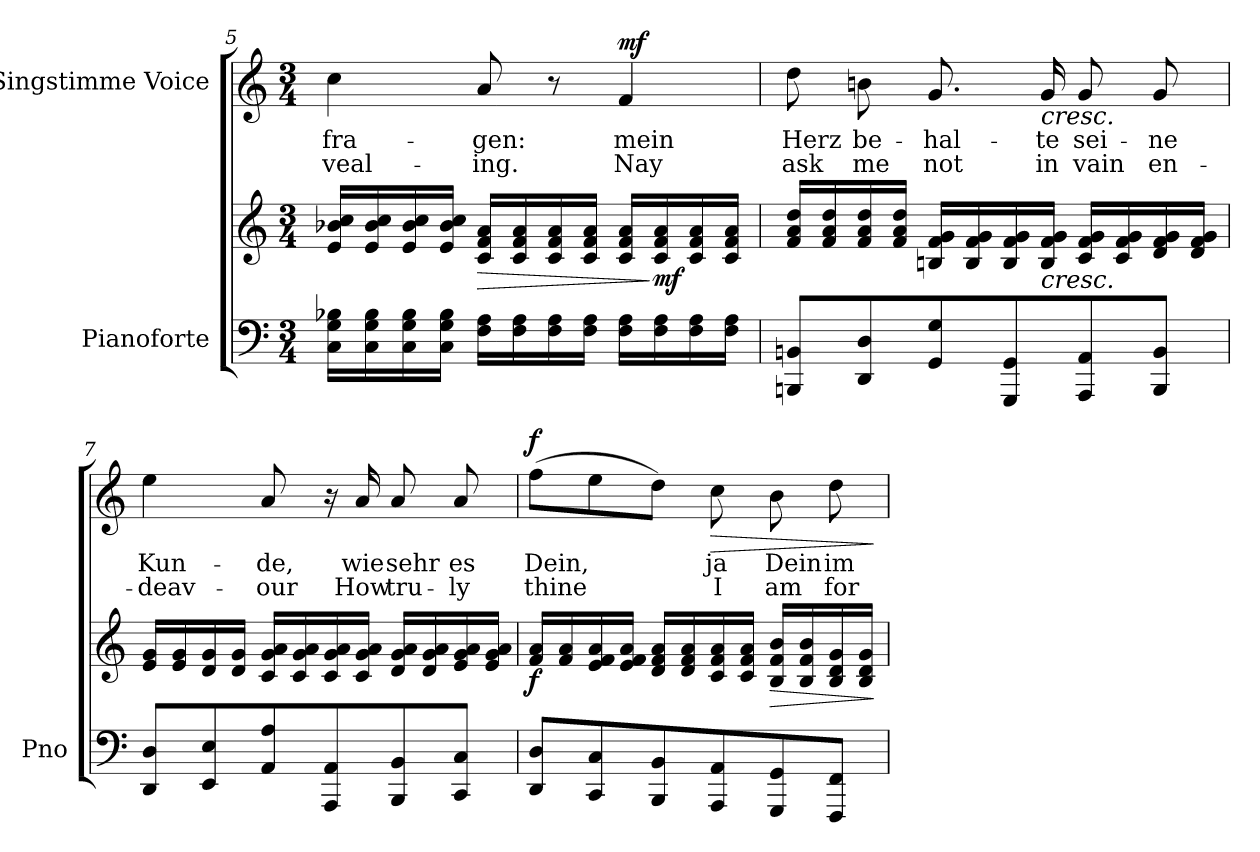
**kern	**kern	**dynam	**kern	**text	**text	**dynam
*part2	*part2	*part2	*part1	*part1	*part1	*part1
*staff3	*staff2	*staff2/3	*staff1	*staff1	*staff1	*staff1
*I"Pianoforte	*	*	*I"Singstimme Voice	*	*	*
*I'Pno	*	*	*	*	*	*
!!LO:LB:g=z
*clefF4	*clefG2	*	*clefG2	*	*	*
*k[]	*k[]	*	*k[]	*	*	*
*M3/4	*M3/4	*	*M3/4	*	*	*
=5	=5	=5	=5	=5	=5	=5
!	!	!	!	!LO:LY:b	!LO:LY:b	!
16C\ 16G\ 16B-X\LL	16e/ 16b-X/ 16cc/LL	.	4cc\	fra-	-veal-	.
16C\ 16G\ 16B-\	16e/ 16b-/ 16cc/	.	.	.	.	.
16C\ 16G\ 16B-\	16e/ 16b-/ 16cc/	.	.	.	.	.
16C\ 16G\ 16B-\JJ	16e/ 16b-/ 16cc/JJ	.	.	.	.	.
!	!	!LO:HP:b	!	!LO:LY:b	!LO:LY:b	!
16F\ 16A\LL	16c/ 16f/ 16a/LL	>	8a/	-gen:	-ing.	.
16F\ 16A\	16c/ 16f/ 16a/	.	.	.	.	.
16F\ 16A\	16c/ 16f/ 16a/	.	8r	.	.	.
16F\ 16A\JJ	16c/ 16f/ 16a/JJ	.	.	.	.	.
!	!	!	!	!LO:LY:b	!LO:LY:b	!LO:DY:b
16F\ 16A\LL	16c/ 16f/ 16a/LL	.	4f/	mein	Nay	mf
!	!	!LO:DY:n=1:b	!	!	!	!
16F\ 16A\	16c/ 16f/ 16a/	] mf	.	.	.	.
16F\ 16A\	16c/ 16f/ 16a/	.	.	.	.	.
16F\ 16A\JJ	16c/ 16f/ 16a/JJ	.	.	.	.	.
!!LO:PB:g=z
=6	=6	=6	=6	=6	=6	=6
!	!	!	!	!LO:LY:b	!LO:LY:b	!
8BBBn/ 8BBn/L	16f/ 16a/ 16dd/LL	.	8dd\	Herz	ask	.
.	16f/ 16a/ 16dd/	.	.	.	.	.
!	!	!	!	!LO:LY:b	!LO:LY:b	!
8DD/ 8D/	16f/ 16a/ 16dd/	.	8bn\	be-	me	.
.	16f/ 16a/ 16dd/JJ	.	.	.	.	.
!	!	!	!	!LO:LY:b	!LO:LY:b	!
8GG/ 8G/	16Bn/ 16f/ 16g/LL	.	8.g/	-hal-	not	.
.	16B/ 16f/ 16g/	.	.	.	.	.
8GGG/ 8GG/	16B/ 16f/ 16g/	.	.	.	.	.
!	!	!	!LO:TX:b:i:t=cresc.	!	!	!
!	!LO:TX:b:i:t=cresc.	!	!	!	!	!
!	!	!	!	!LO:LY:b	!LO:LY:b	!
.	16B/ 16f/ 16g/JJ	.	16g/	-te	in	.
!	!	!	!	!LO:LY:b	!LO:LY:b	!
8AAA/ 8AA/	16c/ 16f/ 16g/LL	.	8g/	sei-	vain	.
.	16c/ 16f/ 16g/	.	.	.	.	.
!	!	!	!	!LO:LY:b	!LO:LY:b	!
8BBB/ 8BB/J	16d/ 16f/ 16g/	.	8g/	-ne	en-	.
.	16d/ 16f/ 16g/JJ	.	.	.	.	.
=7	=7	=7	=7	=7	=7	=7
!	!	!	!	!LO:LY:b	!LO:LY:b	!
8DD/ 8D/L	16e/ 16g/LL	.	4ee\	Kun-	-deav-	.
.	16e/ 16g/	.	.	.	.	.
8EE/ 8E/	16d/ 16g/	.	.	.	.	.
.	16d/ 16g/JJ	.	.	.	.	.
!	!	!	!	!LO:LY:b	!LO:LY:b	!
8AA/ 8A/	16c/ 16g/ 16a/LL	.	8a/	-de,	-our	.
.	16c/ 16g/ 16a/	.	.	.	.	.
8AAA/ 8AA/	16c/ 16g/ 16a/	.	16r	.	.	.
!	!	!	!	!LO:LY:b	!LO:LY:b	!
.	16c/ 16g/ 16a/JJ	.	16a/	wie	How	.
!	!	!	!	!LO:LY:b	!LO:LY:b	!
8BBB/ 8BB/	16d/ 16g/ 16a/LL	.	8a/	sehr	tru-	.
.	16d/ 16g/ 16a/	.	.	.	.	.
!	!	!	!	!LO:LY:b	!LO:LY:b	!
8CC/ 8C/J	16e/ 16g/ 16a/	.	8a/	es	-ly	.
.	16e/ 16g/ 16a/JJ	.	.	.	.	.
!!LO:LB:g=z
=8	=8	=8	=8	=8	=8	=8
!	!	!LO:DY:b	!	!LO:LY:b	!LO:LY:b	!LO:DY:b
8DD/ 8D/L	16f/ 16a/LL	f	(8ff\L	Dein,	thine	f
.	16f/ 16a/	.	.	.	.	.
8CC/ 8C/	16e/ 16f/ 16a/	.	8ee\	.	.	.
.	16e/ 16f/ 16a/JJ	.	.	.	.	.
8BBB/ 8BB/	16d/ 16f/ 16a/LL	.	8dd\J)	.	.	.
.	16d/ 16f/ 16a/	.	.	.	.	.
!	!	!	!	!LO:LY:b	!LO:LY:b	!LO:HP:b
8AAA/ 8AA/	16c/ 16f/ 16a/	.	8cc\	ja	I	>
.	16c/ 16f/ 16a/JJ	.	.	.	.	.
!	!	!LO:HP:b	!	!LO:LY:b	!LO:LY:b	!
8GGG/ 8GG/	16B/ 16f/ 16b/LL	>	8b\	Dein	am	.
.	16B/ 16f/ 16b/	.	.	.	.	.
!	!	!	!	!LO:LY:b	!LO:LY:b	!
8FFF/ 8FF/J	16B/ 16d/ 16g/	.	8dd\	im	for	.
.	16B/ 16d/ 16g/JJ	.	.	.	.	.
.	.	]	.	.	.	]
=	=	=	=	=	=	=
*-	*-	*-	*-	*-	*-	*-
